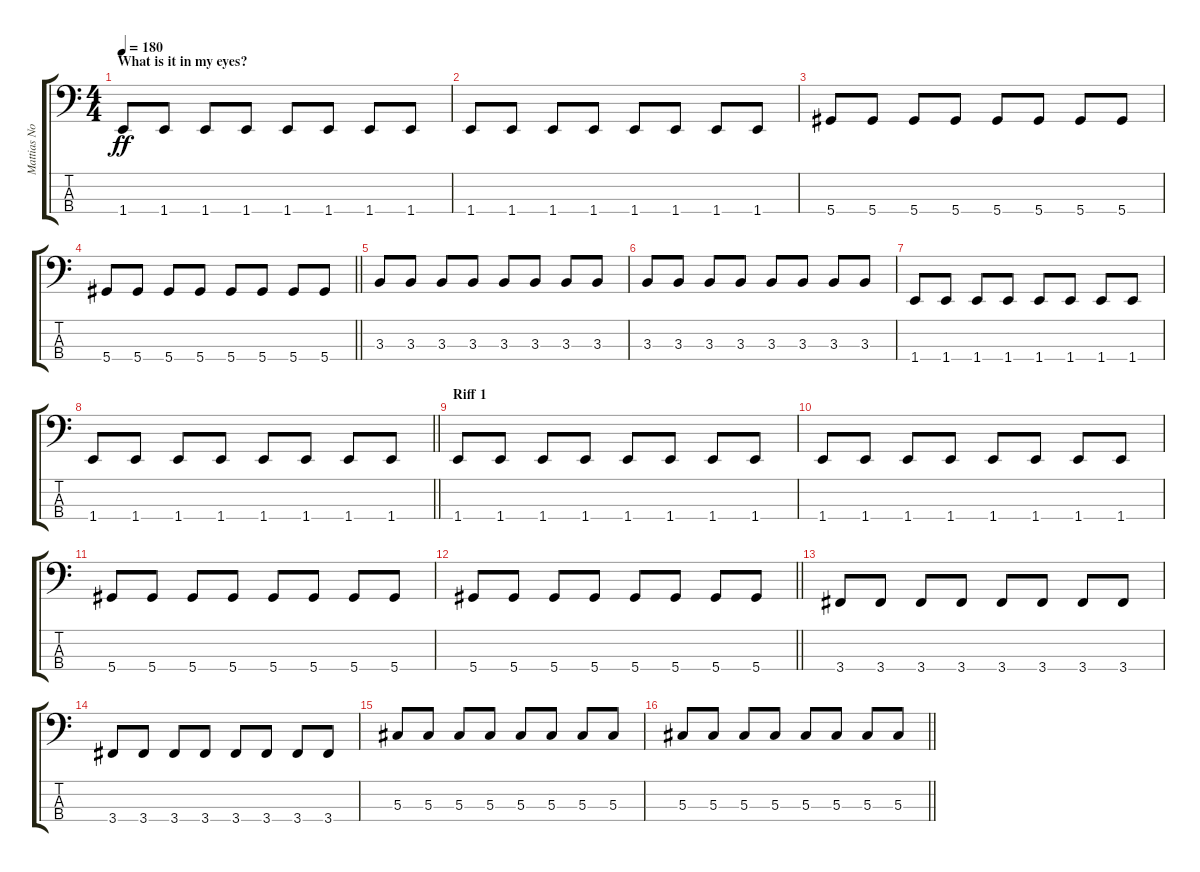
\track ("Mattias Norrman" "Mattias No") {instrument electricbasspick}
\staff {score tabs}
\tuning (Gb2 Db2 Ab1 Eb1) {hide}
\ts (4 4)
\section ("" "What is it in my eyes?")
\tempo 180
\clef f4
\ks c
1.4.8{dy ff} 1.4.8 1.4.8 1.4.8 1.4.8 1.4.8 1.4.8 1.4.8 |
1.4.8 1.4.8 1.4.8 1.4.8 1.4.8 1.4.8 1.4.8 1.4.8 |
5.4.8 5.4.8 5.4.8 5.4.8 5.4.8 5.4.8 5.4.8 5.4.8 |
\barLineRight lightlight
5.4.8 5.4.8 5.4.8 5.4.8 5.4.8 5.4.8 5.4.8 5.4.8 |
3.3.8 3.3.8 3.3.8 3.3.8 3.3.8 3.3.8 3.3.8 3.3.8 |
3.3.8 3.3.8 3.3.8 3.3.8 3.3.8 3.3.8 3.3.8 3.3.8 |
1.4.8 1.4.8 1.4.8 1.4.8 1.4.8 1.4.8 1.4.8 1.4.8 |
\barLineRight lightlight
1.4.8 1.4.8 1.4.8 1.4.8 1.4.8 1.4.8 1.4.8 1.4.8 |
\section ("" "Riff 1")
1.4.8 1.4.8 1.4.8 1.4.8 1.4.8 1.4.8 1.4.8 1.4.8 |
1.4.8 1.4.8 1.4.8 1.4.8 1.4.8 1.4.8 1.4.8 1.4.8 |
5.4.8 5.4.8 5.4.8 5.4.8 5.4.8 5.4.8 5.4.8 5.4.8 |
\barLineRight lightlight
5.4.8 5.4.8 5.4.8 5.4.8 5.4.8 5.4.8 5.4.8 5.4.8 |
3.4.8 3.4.8 3.4.8 3.4.8 3.4.8 3.4.8 3.4.8 3.4.8 |
3.4.8 3.4.8 3.4.8 3.4.8 3.4.8 3.4.8 3.4.8 3.4.8 |
5.3.8 5.3.8 5.3.8 5.3.8 5.3.8 5.3.8 5.3.8 5.3.8 |
\barLineRight lightlight
5.3.8 5.3.8 5.3.8 5.3.8 5.3.8 5.3.8 5.3.8 5.3.8
